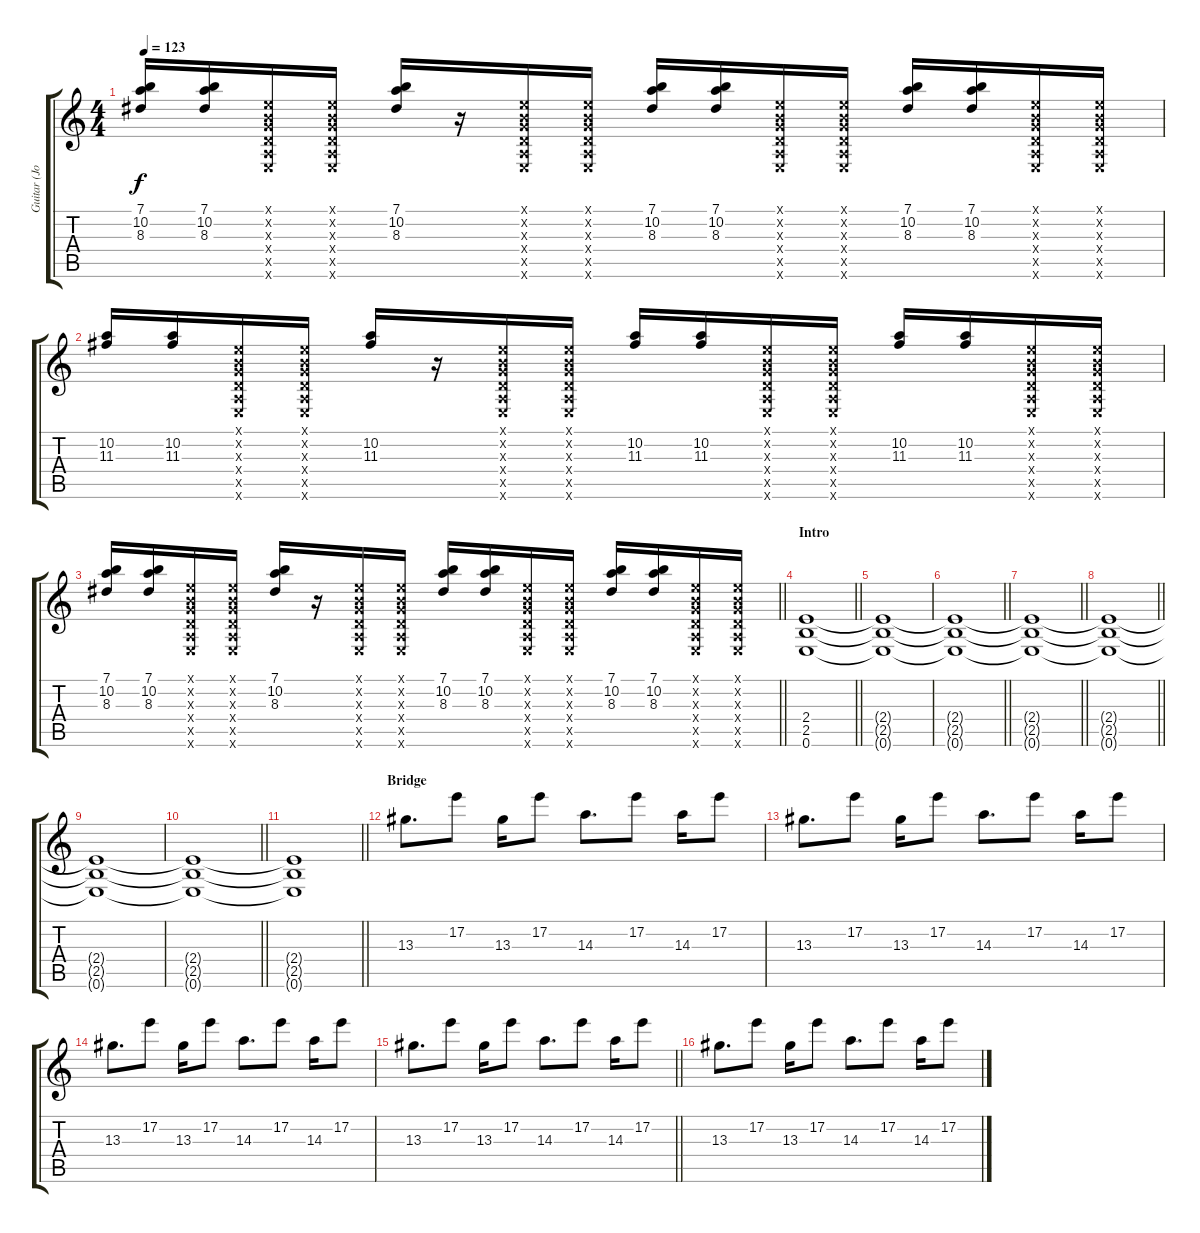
\track ("Guitar (Josh Klinghoffer" "Guitar (Jo") {instrument distortionguitar}
\staff {score tabs}
\tuning (E4 B3 G3 D3 A2 E2) {hide}
\ts (4 4)
\tempo 123
\clef g2
\ks c
(7.1 10.2 8.3).16{dy f} (7.1 10.2 8.3).16 (0.1{x} 0.2{x} 0.3{x} 0.4{x} 0.5{x} 0.6{x}).16 (0.1{x} 0.2{x} 0.3{x} 0.4{x} 0.5{x} 0.6{x}).16 (7.1 10.2 8.3).16 r.16 (0.1{x} 0.2{x} 0.3{x} 0.4{x} 0.5{x} 0.6{x}).16 (0.1{x} 0.2{x} 0.3{x} 0.4{x} 0.5{x} 0.6{x}).16 (7.1 10.2 8.3).16 (7.1 10.2 8.3).16 (0.1{x} 0.2{x} 0.3{x} 0.4{x} 0.5{x} 0.6{x}).16 (0.1{x} 0.2{x} 0.3{x} 0.4{x} 0.5{x} 0.6{x}).16 (7.1 10.2 8.3).16 (7.1 10.2 8.3).16 (0.1{x} 0.2{x} 0.3{x} 0.4{x} 0.5{x} 0.6{x}).16 (0.1{x} 0.2{x} 0.3{x} 0.4{x} 0.5{x} 0.6{x}).16 |
(10.2 11.3).16 (10.2 11.3).16 (0.1{x} 0.2{x} 0.3{x} 0.4{x} 0.5{x} 0.6{x}).16 (0.1{x} 0.2{x} 0.3{x} 0.4{x} 0.5{x} 0.6{x}).16 (10.2 11.3).16 r.16 (0.1{x} 0.2{x} 0.3{x} 0.4{x} 0.5{x} 0.6{x}).16 (0.1{x} 0.2{x} 0.3{x} 0.4{x} 0.5{x} 0.6{x}).16 (10.2 11.3).16 (10.2 11.3).16 (0.1{x} 0.2{x} 0.3{x} 0.4{x} 0.5{x} 0.6{x}).16 (0.1{x} 0.2{x} 0.3{x} 0.4{x} 0.5{x} 0.6{x}).16 (10.2 11.3).16 (10.2 11.3).16 (0.1{x} 0.2{x} 0.3{x} 0.4{x} 0.5{x} 0.6{x}).16 (0.1{x} 0.2{x} 0.3{x} 0.4{x} 0.5{x} 0.6{x}).16 |
\barLineRight lightlight
(7.1 10.2 8.3).16 (7.1 10.2 8.3).16 (0.1{x} 0.2{x} 0.3{x} 0.4{x} 0.5{x} 0.6{x}).16 (0.1{x} 0.2{x} 0.3{x} 0.4{x} 0.5{x} 0.6{x}).16 (7.1 10.2 8.3).16 r.16 (0.1{x} 0.2{x} 0.3{x} 0.4{x} 0.5{x} 0.6{x}).16 (0.1{x} 0.2{x} 0.3{x} 0.4{x} 0.5{x} 0.6{x}).16 (7.1 10.2 8.3).16 (7.1 10.2 8.3).16 (0.1{x} 0.2{x} 0.3{x} 0.4{x} 0.5{x} 0.6{x}).16 (0.1{x} 0.2{x} 0.3{x} 0.4{x} 0.5{x} 0.6{x}).16 (7.1 10.2 8.3).16 (7.1 10.2 8.3).16 (0.1{x} 0.2{x} 0.3{x} 0.4{x} 0.5{x} 0.6{x}).16 (0.1{x} 0.2{x} 0.3{x} 0.4{x} 0.5{x} 0.6{x}).16 |
\section ("" "Intro")
\barLineRight lightlight
(2.4 2.5 0.6).1{instrument distortionguitar} |
(2.4{t} 2.5{t} 0.6{t}).1 |
\barLineRight lightlight
(2.4{t} 2.5{t} 0.6{t}).1 |
\barLineRight lightlight
(2.4{t} 2.5{t} 0.6{t}).1 |
\barLineRight lightlight
(2.4{t} 2.5{t} 0.6{t}).1 |
(2.4{t} 2.5{t} 0.6{t}).1 |
\barLineRight lightlight
(2.4{t} 2.5{t} 0.6{t}).1 |
\barLineRight lightlight
(2.4{t} 2.5{t} 0.6{t}).1 |
\section ("" "Bridge")
13.3.8{d volume 13} 17.2.8 13.3.16 17.2.8 14.3.8{d} 17.2.8 14.3.16 17.2.8 |
13.3.8{d} 17.2.8 13.3.16 17.2.8 14.3.8{d} 17.2.8 14.3.16 17.2.8 |
13.3.8{d} 17.2.8 13.3.16 17.2.8 14.3.8{d} 17.2.8 14.3.16 17.2.8 |
\barLineRight lightlight
13.3.8{d} 17.2.8 13.3.16 17.2.8 14.3.8{d} 17.2.8 14.3.16 17.2.8 |
13.3.8{d} 17.2.8 13.3.16 17.2.8 14.3.8{d} 17.2.8 14.3.16 17.2.8
